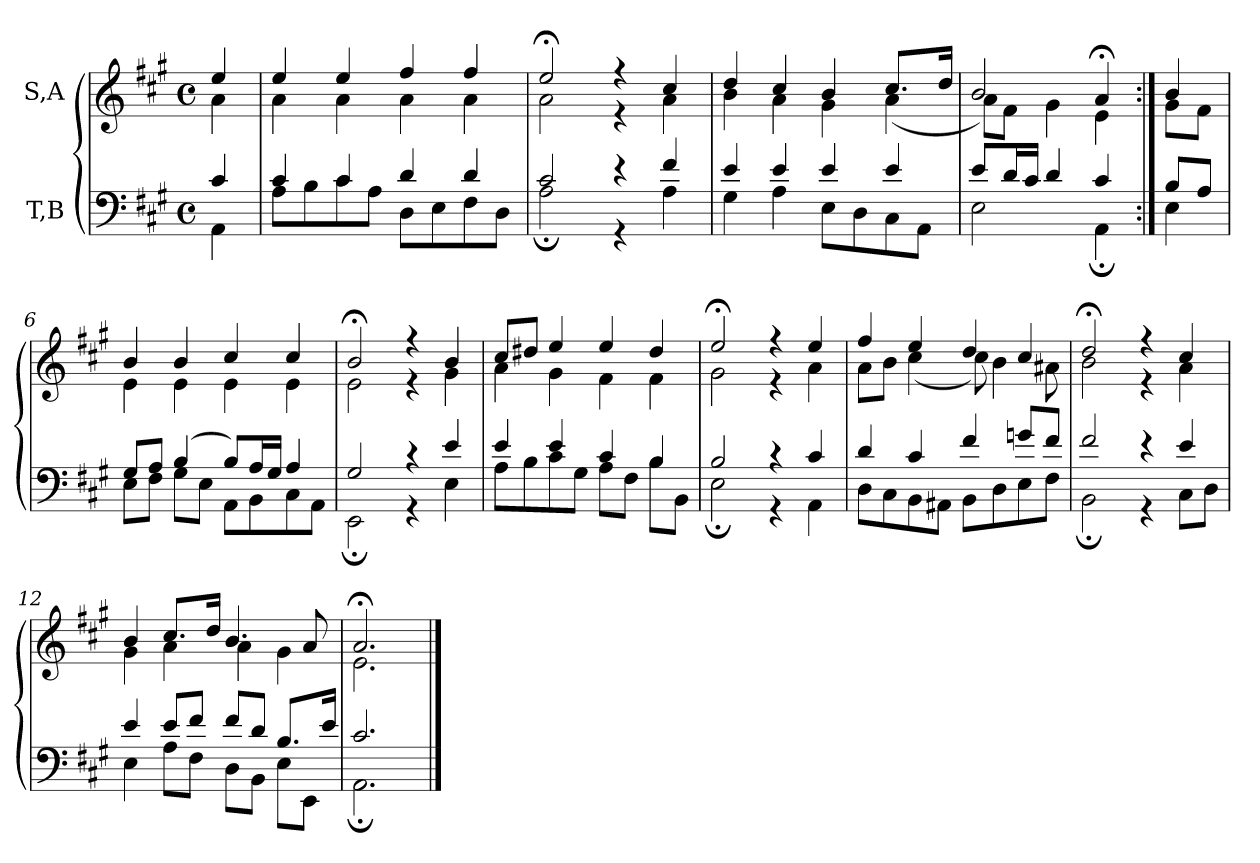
**kern	**kern
*part2	*part1
*staff2	*staff1
*I"T,B	*I"S,A
*clefF4	*clefG2
*k[f#c#g#]	*k[f#c#g#]
*M4/4	*M4/4
*met(c)	*met(c)
=	=
*^	*^
4c#	4AA	4ee	4a
=1	=1	=1	=1
4c#	8AL	4ee	4a
.	8B	.	.
4c#	8c#	4ee	4a
.	8AJ	.	.
4d	8DL	4ff#	4a
.	8E	.	.
4d	8F#	4ff#	4a
.	8DJ	.	.
=2	=2	=2	=2
2c#	2A;	2ee;<	2a
4r	4r	4r	4r
4f#	4A	4cc#	4a
=3	=3	=3	=3
4e	4G#	4dd	4b
4e	4A	4cc#	4a
4e	8EL	4b	4g#
.	8D	.	.
4e	8C#	8.cc#L	(<4a
.	8AAJ	.	.
.	.	16ddJk	.
=494	=494	=494	=494
8eL	2E	2b	8aL)
16dL	.	.	8f#J
16c#JJ	.	.	.
4d	.	.	4g#
4c#	4AA;	4a;<	4e
=495:|!	=495:|!	=495:|!	=495:|!
8BL	4E	4b	8g#L
8AJ	.	.	8f#J
=6	=6	=6	=6
8G#L	8EL	4b	4e
8AJ	8F#J	.	.
(>4B	8G#L	4b	4e
.	8EJ	.	.
8BL)	8AAL	4cc#	4e
16AL	8BB	.	.
16G#JJ	.	.	.
4A	8C#	4cc#	4e
.	8AAJ	.	.
=7	=7	=7	=7
2G#	2EE;	2b;<	2e
4r	4r	4r	4r
4e	4E	4b	4g#
=8	=8	=8	=8
4e	8AL	8cc#L	4a
.	8B	8dd#XJ	.
4e	8c#	4ee	4g#
.	8G#J	.	.
4c#	8AL	4ee	4f#
.	8F#J	.	.
4B	8BL	4dd#	4f#
.	8BBJ	.	.
=9	=9	=9	=9
2B	2E;	2ee;<	2g#
4r	4r	4r	4r
4c#	4AA	4ee	4a
=10	=10	=10	=10
4d	8DL	4ff#	8aL
.	8C#	.	8bJ
4c#	8BB	4ee	(<4cc#
.	8AA#XJ	.	.
4f#	8BBL	4dd	8cc#)
.	8D	.	4b
8gnL	8E	4cc#	.
8f#J	8F#J	.	8a#X
=11	=11	=11	=11
2f#	2BB;	2dd;<	2b
4r	4r	4r	4r
4e	8C#L	4cc#	4a
.	8DJ	.	.
=12	=12	=12	=12
4e	4E	4b	4g#
8eL	8AL	8.cc#L	4a
8f#J	8F#J	.	.
.	.	16ddJk	.
8f#L	8DL	4.b	4a
8dJ	8BBJ	.	.
8.BL	8EL	.	4g#
.	8EEJ	8a	.
16eJk	.	.	.
=503	=503	=503	=503
2.c#	2.AA;	2.a;<	2.e
*v	*v	*	*
*	*v	*v
==	==
*-	*-
